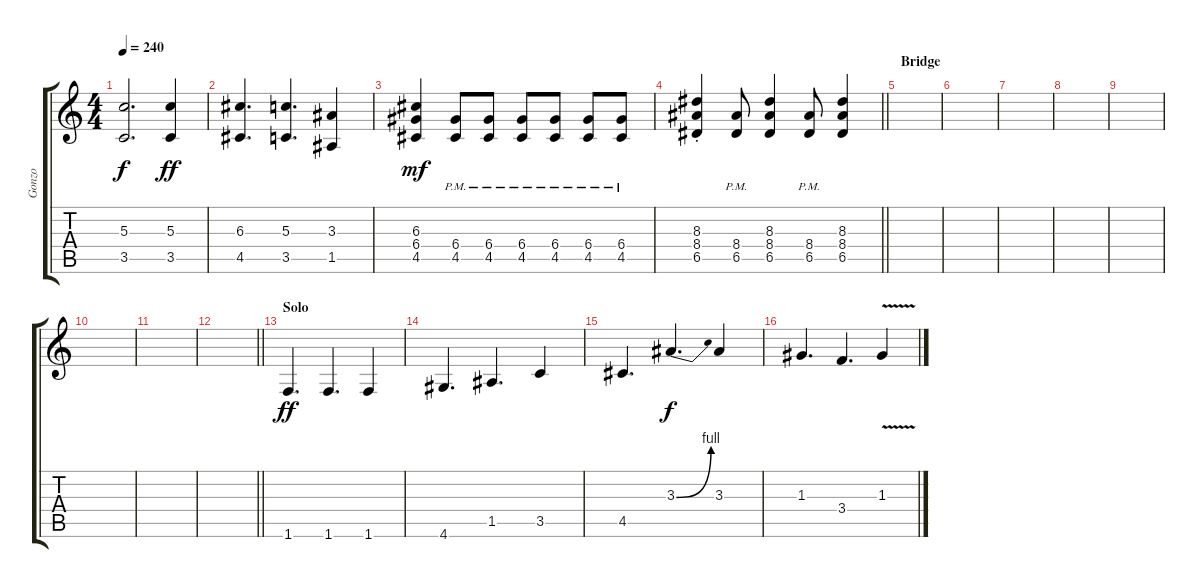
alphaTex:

\track ("Gonzo" "Gonzo") {instrument distortionguitar}
\staff {score tabs}
\tuning (E4 B3 G3 D3 A2 E2) {hide}
\ts (4 4)
\tempo 240
\clef g2
\ks c
(5.3 3.5).2{d dy f} (5.3 3.5).4{dy ff} |
(6.3 4.5).4{d} (5.3 3.5).4{d} (3.3 1.5).4 |
(6.3 6.4 4.5).4{dy mf} (6.4{pm} 4.5{pm}).8 (6.4{pm} 4.5{pm}).8 (6.4{pm} 4.5{pm}).8 (6.4{pm} 4.5{pm}).8 (6.4{pm} 4.5{pm}).8 (6.4{pm} 4.5{pm}).8 |
\barLineRight lightlight
(8.3 8.4{st} 6.5).4 (8.4{pm} 6.5{pm}).8 (8.3 8.4 6.5).4 (8.4{pm} 6.5{pm}).8 (8.3 8.4 6.5).4 |
\section ("" "Bridge")
|
|
|
|
|
|
|
\barLineRight lightlight
|
\section ("" "Solo")
1.6.4{d dy ff volume 13} 1.6.4{d} 1.6.4 |
4.6.4{d} 1.5.4{d} 3.5.4 |
4.5.4{d} 3.3{be (bend 0 0 60 4)}.4{d dy f} 3.3.4 |
1.3.4{d} 3.4.4{d} 1.3{v}.4
